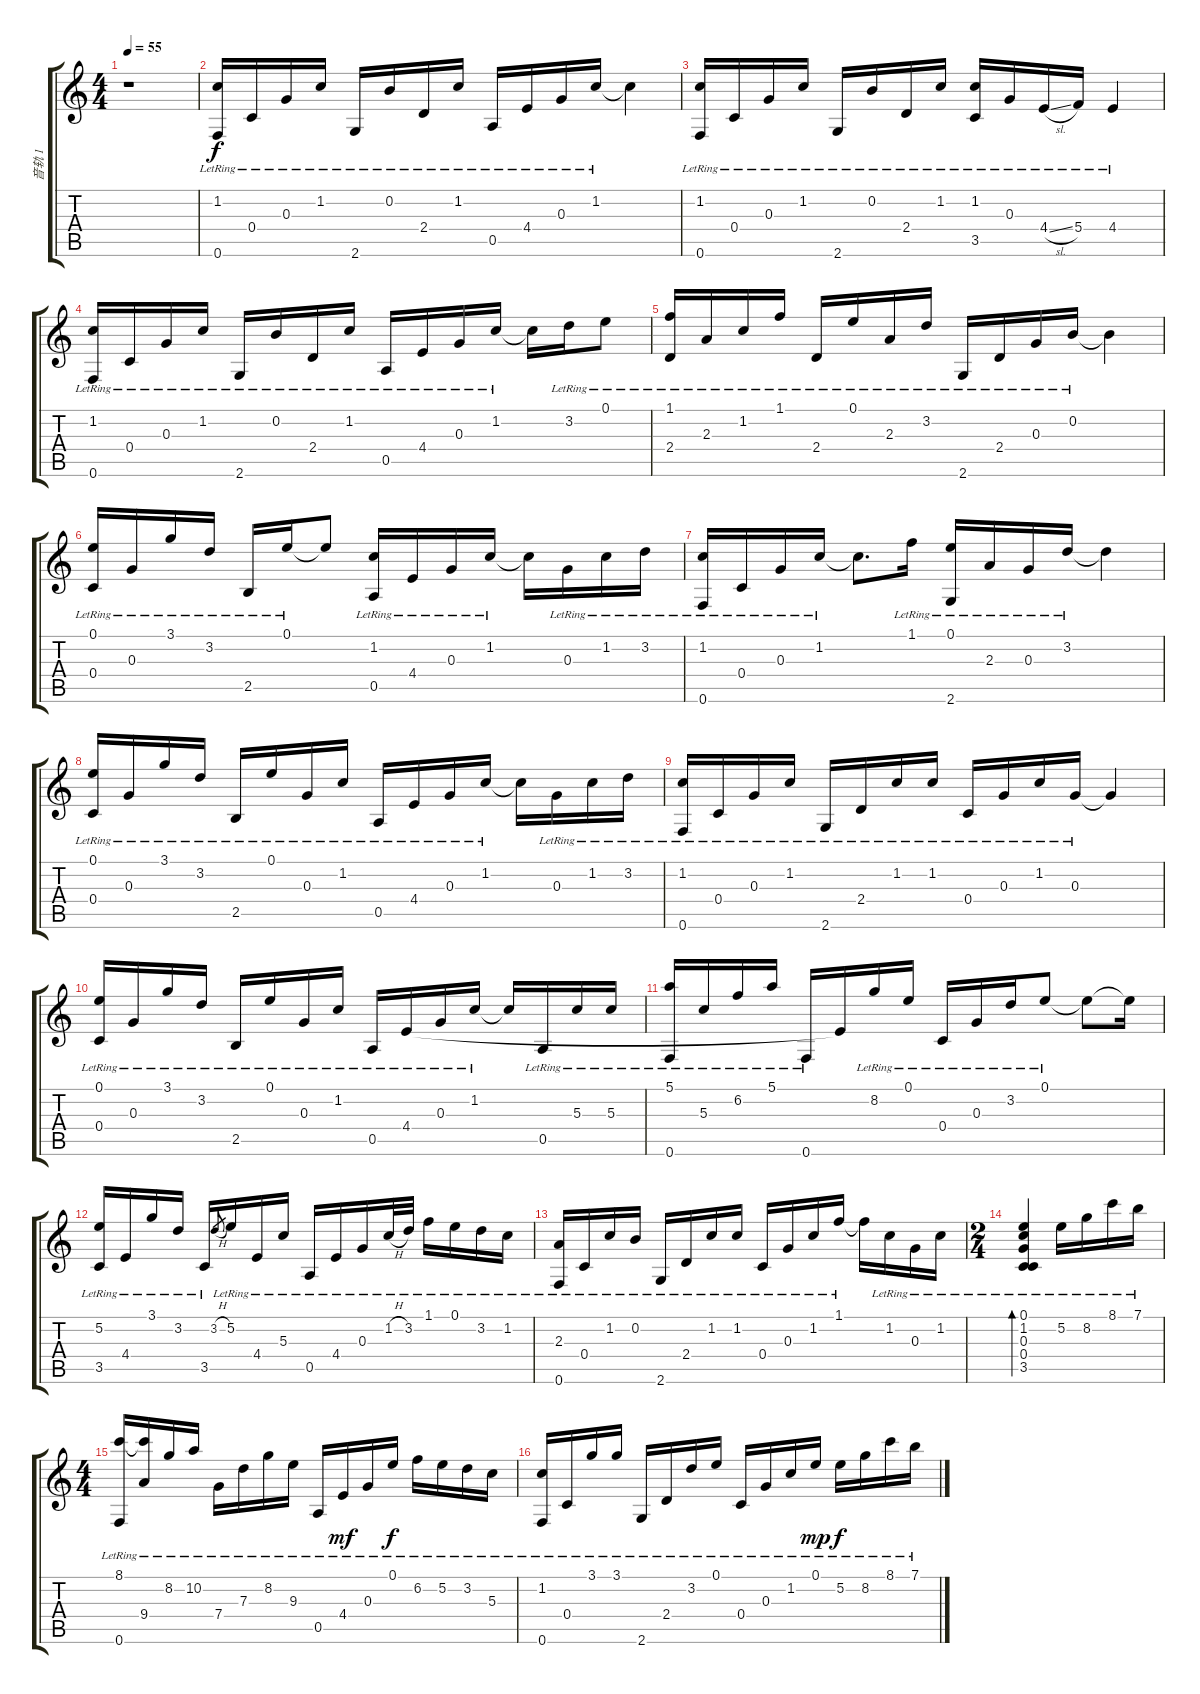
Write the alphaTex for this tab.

\track ("音轨 1" "音轨 1") {instrument acousticguitarsteel}
\staff {score tabs}
\tuning (E4 B3 G3 C3 A2 F2) {hide}
\ts (4 4)
\tempo 55
\clef g2
\ks c
r.1{dy f instrument acousticguitarsteel} |
(1.2{lr} 0.6{lr}).16 0.4{lr}.16 0.3{lr}.16 1.2{lr}.16 2.6{lr}.16 0.2{lr}.16 2.4{lr}.16 1.2{lr}.16 0.5{lr}.16 4.4{lr}.16 0.3{lr}.16 1.2{lr}.16 1.2{t}.4 |
(1.2{lr} 0.6{lr}).16 0.4{lr}.16 0.3{lr}.16 1.2{lr}.16 2.6{lr}.16 0.2{lr}.16 2.4{lr}.16 1.2{lr}.16 (1.2{lr} 3.5{lr}).16 0.3{lr}.16 4.4{sl lr}.16 5.4{lr}.16 4.4{lr}.4 |
(1.2{lr} 0.6{lr}).16 0.4{lr}.16 0.3{lr}.16 1.2{lr}.16 2.6{lr}.16 0.2{lr}.16 2.4{lr}.16 1.2{lr}.16 0.5{lr}.16 4.4{lr}.16 0.3{lr}.16 1.2{lr}.16 1.2{t}.16 3.2{lr}.16 0.1{lr}.8 |
(1.1{lr} 2.4{lr}).16 2.3{lr}.16 1.2{lr}.16 1.1{lr}.16 2.4{lr}.16 0.1{lr}.16 2.3{lr}.16 3.2{lr}.16 2.6{lr}.16 2.4{lr}.16 0.3{lr}.16 0.2{lr}.16 0.2{t}.4 |
(0.1{lr} 0.4{lr}).16 0.3{lr}.16 3.1{lr}.16 3.2{lr}.16 2.5{lr}.16 0.1{lr}.16 0.1{t}.8 (1.2{lr} 0.5{lr}).16 4.4{lr}.16 0.3{lr}.16 1.2{lr}.16 1.2{t}.16 0.3{lr}.16 1.2{lr}.16 3.2{lr}.16 |
(1.2{lr} 0.6{lr}).16 0.4{lr}.16 0.3{lr}.16 1.2{lr}.16 1.2{t}.8{d} 1.1{lr}.16 (0.1{lr} 2.6{lr}).16 2.3{lr}.16 0.3{lr}.16 3.2{lr}.16 3.2{t}.4 |
(0.1{lr} 0.4{lr}).16 0.3{lr}.16 3.1{lr}.16 3.2{lr}.16 2.5{lr}.16 0.1{lr}.16 0.3{lr}.16 1.2{lr}.16 0.5{lr}.16 4.4{lr}.16 0.3{lr}.16 1.2{lr}.16 1.2{t}.16 0.3{lr}.16 1.2{lr}.16 3.2{lr}.16 |
(1.2{lr} 0.6{lr}).16 0.4{lr}.16 0.3{lr}.16 1.2{lr}.16 2.6{lr}.16 2.4{lr}.16 1.2{lr}.16 1.2{lr}.16 0.4{lr}.16 0.3{lr}.16 1.2{lr}.16 0.3{lr}.16 0.3{t}.4 |
(0.1{lr} 0.4{lr}).16 0.3{lr}.16 3.1{lr}.16 3.2{lr}.16 2.5{lr}.16 0.1{lr}.16 0.3{lr}.16 1.2{lr}.16 0.5{lr}.16 4.4{lr}.16 0.3{lr}.16 1.2{lr}.16 1.2{t}.16 0.5{lr}.16 5.3{lr}.16 5.3{lr}.16 |
(5.1{lr} 0.6{lr}).16 5.3{lr}.16 6.2{lr}.16 5.1{lr}.16 0.6{lr}.16 4.4{t}.16 8.2{lr}.16 0.1{lr}.16 0.4{lr}.16 0.3{lr}.16 3.2{lr}.16 0.1{lr}.8 0.1{t}.8 0.1{t}.16 |
(5.2{lr} 3.5{lr}).16 4.4{lr}.16 3.1{lr}.16 3.2{lr}.16 3.5{lr}.16 3.2{h}.8{gr} 5.2{lr}.16 4.4{lr}.16 5.3{lr}.16 0.5{lr}.16 4.4{lr}.16 0.3{lr}.16 1.2{h lr}.32 3.2{lr}.32 1.1{lr}.16 0.1{lr}.16 3.2{lr}.16 1.2{lr}.16 |
(2.3{lr} 0.6{lr}).16 0.4{lr}.16 1.2{lr}.16 0.2{lr}.16 2.6{lr}.16 2.4{lr}.16 1.2{lr}.16 1.2{lr}.16 0.4{lr}.16 0.3{lr}.16 1.2{lr}.16 1.1{lr}.16 1.1{t}.16 1.2{lr}.16 0.3{lr}.16 1.2{lr}.16 |
\ts (2 4)
(0.1{lr} 1.2{lr} 0.3{lr} 0.4{lr} 3.5{lr}).4{bd 240} 5.2{lr}.16 8.2{lr}.16 8.1{lr}.16 7.1{lr}.16 |
\ts (4 4)
(8.1{lr} 0.6{lr}).16 (8.1{t} 9.4{lr}).16 8.2{lr}.16 10.2{lr}.16 7.4{lr}.16 7.3{lr}.16 8.2{lr}.16 9.3{lr}.16 0.5{lr}.16 4.4{lr}.16{dy mf} 0.3{lr}.16 0.1{lr}.16{dy f} 6.2{lr}.16 5.2{lr}.16 3.2{lr}.16 5.3{lr}.16 |
(1.2{lr} 0.6{lr}).16 0.4{lr}.16 3.1{lr}.16 3.1{lr}.16 2.6{lr}.16 2.4{lr}.16 3.2{lr}.16 0.1{lr}.16 0.4{lr}.16 0.3{lr}.16 1.2{lr}.16 0.1{lr}.16{dy mp} 5.2{lr}.16{dy f} 8.2{lr}.16 8.1{lr}.16 7.1{lr}.16
